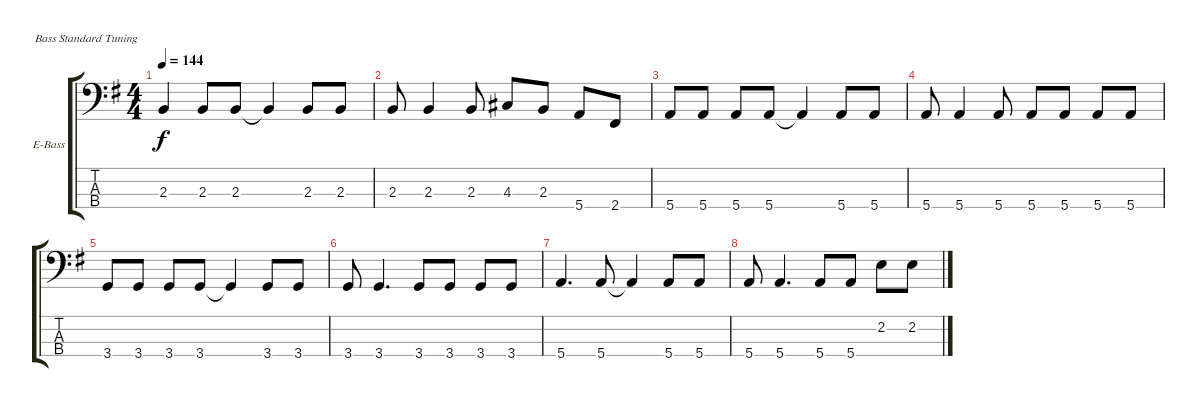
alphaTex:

\bracketExtendMode groupsimilarinstruments
\firstSystemTrackNameOrientation horizontal
\otherSystemsTrackNameOrientation horizontal
\track ("Basse" "E-Bass") {instrument electricbassfinger}
\staff {score tabs}
\tuning (G2 D2 A1 E1)
\ts (4 4)
\tempo 144
\clef f4
\ks g
2.3.4{dy f} 2.3.8 2.3.8 2.3{t}.4 2.3.8 2.3.8 |
2.3.8 2.3.4 2.3.8 4.3.8 2.3.8 5.4.8 2.4.8 |
5.4.8 5.4.8 5.4.8 5.4.8 5.4{t}.4 5.4.8 5.4.8 |
5.4.8 5.4.4 5.4.8 5.4.8 5.4.8 5.4.8 5.4.8 |
3.4.8 3.4.8 3.4.8 3.4.8 3.4{t}.4 3.4.8 3.4.8 |
3.4.8 3.4.4{d} 3.4.8 3.4.8 3.4.8 3.4.8 |
5.4.4{d} 5.4.8 5.4{t}.4 5.4.8 5.4.8 |
5.4.8 5.4.4{d} 5.4.8 5.4.8 2.2.8 2.2.8
